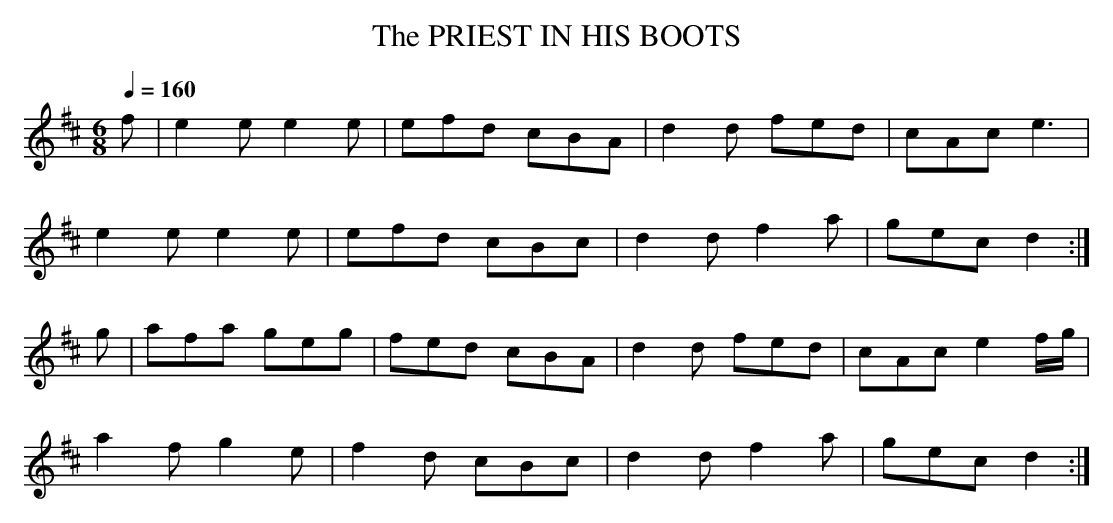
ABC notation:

X:1
T:PRIEST IN HIS BOOTS, The
Y:"allegro"
Q:1/4=160
L:1/8
M:6/8
K:D
f|e2e e2e|efd cBA|d2d fed|cAc e3|
e2e e2e|efd cBc|d2d f2a|gec d2 :|
g|afa geg|fed cBA|d2d fed|cAc e2f/g/|
a2f g2e|f2d cBc|d2d f2a|gec d2 :|
